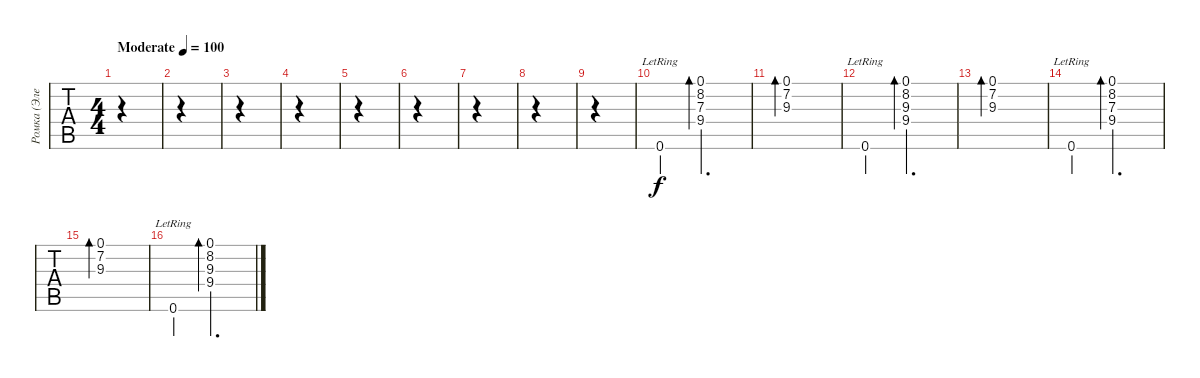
\track ("Ромка (Электричество)" "Ромка (Эле") {instrument electricguitarclean}
\staff {tabs}
\tuning (E4 B3 G3 D3 A2 E2) {hide}
\ts (4 4)
\tempo (100 "Moderate")
\clef g2
\ks c
|
|
|
|
|
|
|
|
|
0.6{lr}.4 (0.1 8.2 7.3 9.4).2{d bd 30} |
(0.1 7.2 9.3).1{bd 240} |
0.6{lr}.4 (0.1 8.2 9.3 9.4).2{d bd 30} |
(0.1 7.2 9.3).1{bd 240} |
0.6{lr}.4 (0.1 8.2 7.3 9.4).2{d bd 30} |
(0.1 7.2 9.3).1{bd 240} |
0.6{lr}.4 (0.1 8.2 9.3 9.4).2{d bd 30}
